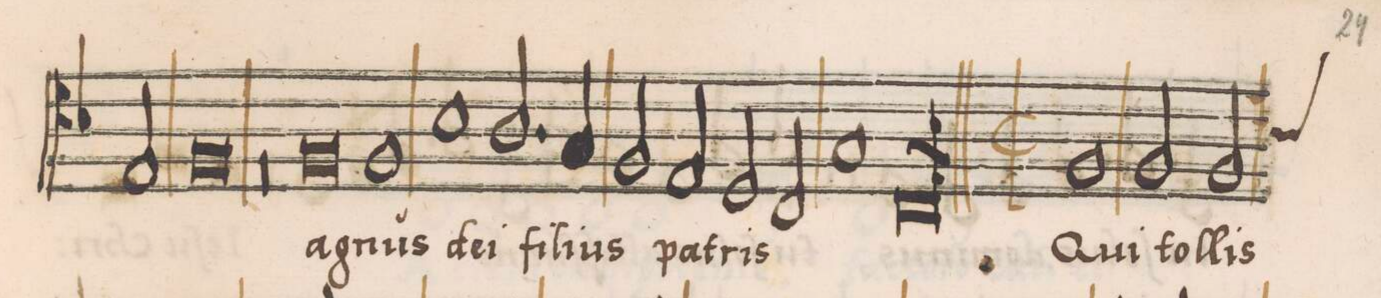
**kern	**text
*I"TENOR	*
*clefC4	*
*k[b-]	*
*met(C|)	*
*M2/1	*
2E/	.
=48	=48
0F	.
=49	=49
0r	.
=50	=50
0F	ag-
=51	=51
1F	-nus
1B-	de-
=52	=52
2.A/	-i
4G/	fi-
2F/	-li-
2E/	-us
=53	=53
2D/	pa-
2C/	-tris
1G	.
=54	=54
0Cl	.
=55||	=55||
*M2/1	*
*met(C|)	*
1F	Qui
2F/	tol-
*custos:B-	*
2F/	-lis
=56	=56
*-	*-
